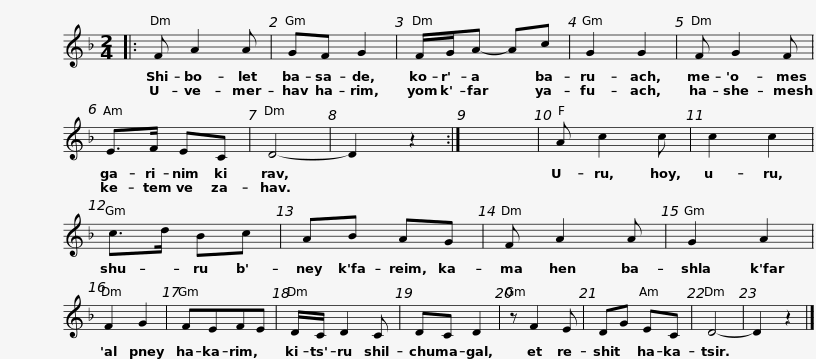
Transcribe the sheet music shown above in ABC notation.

X:1
L:1/8
M:2/4
I:linebreak $
K:Dmin
V:1 treble
V:1
|: F A2 A | GF G2 | F/G/A- Ac | G2 G2 | F G2 F | %5
 E>F EC | D4- | D2 z2 :|$ x4 | A c2 c | %10
 c2 c2 | c>d Bc | AB AG | F A2 A | G2 A2 | %15
 F2 G2 | FEFE |$ D/C/ D2 C | DC D2 | z F2 E | %20
 DG EC | D4- | D2 z2 |] %23
